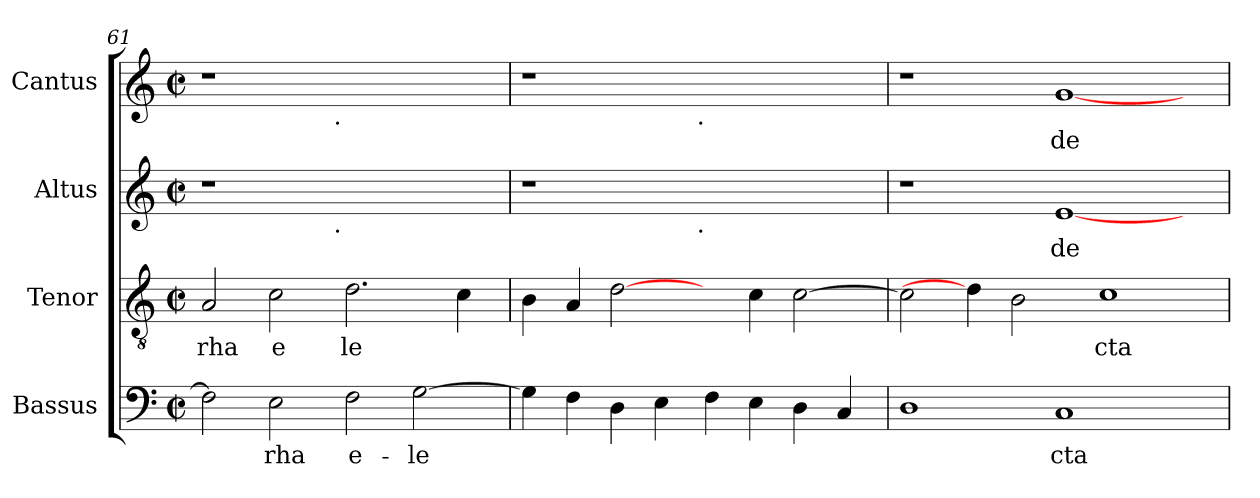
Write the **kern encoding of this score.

**kern	**text	**kern	**text	**kern	**text	**kern	**text
*part4	*part4	*part3	*part3	*part2	*part2	*part1	*part1
*staff4	*staff4	*staff3	*staff3	*staff2	*staff2	*staff1	*staff1
*I"Bassus	*	*I"Tenor	*	*I"Altus	*	*I"Cantus	*
!!LO:LB:g=z
*clefF4	*	*clefGv2	*	*clefG2	*	*clefG2	*
*k[]	*	*k[]	*	*k[]	*	*k[]	*
*C:	*	*C:	*	*C:	*	*C:	*
*M2/2	*	*M2/2	*	*M2/2	*	*M2/2	*
*met(c|)	*	*met(c|)	*	*met(c|)	*	*met(c|)	*
=61	=61	=61	=61	=61	=61	=61	=61
!	!LO:LY:b	!	!LO:LY:b	!	!	!	!
*	*	*	*	*^	*	*^	*
2F\]	.	2A/	rha	1r	2ryy	.	1r	2ryy	.
!	!LO:LY:b	!	!LO:LY:b	!	!	!	!	!	!
2E\	rha	2c\	e	.	4...ryy	.	.	4...ryy	.
!	!	!	!	!	!	!	!	!LO:TX:b:t=.	!
!	!	!	!	!	!LO:TX:b:t=.	!	!	!	!
.	.	.	.	.	1ryy	.	.	1ryy	.
!	!LO:LY:b	!	!LO:LY:b	!	!	!	!	!	!
2F\	e-	2.d\	le	1ryy	.	.	1ryy	.	.
!	!LO:LY:b	!	!	!	!	!	!	!	!
[>2G\	-le-	.	.	.	.	.	.	.	.
!	!	!	!LO:LY:b	!	!	!	!	!	!
.	.	4c\	.	.	.	.	.	.	.
.	.	.	.	.	32ryy	.	.	32ryy	.
=62	=62	=62	=62	=62	=62	=62	=62	=62	=62
!	!LO:LY:b	!	!LO:LY:b	!	!	!	!	!	!
4G\]	--	4B\	.	1r	2ryy	.	1r	2ryy	.
!	!LO:LY:b	!	!LO:LY:b	!	!	!	!	!	!
4F\	--	4A/	.	.	.	.	.	.	.
!	!LO:LY:b	!	!LO:LY:b	!	!	!	!	!	!
4D\	--	[2d\	.	.	4ryy	.	.	4ryy	.
!	!LO:LY:b	!	!	!	!	!	!	!	!
4E\	--	.	.	.	8...ryy	.	.	8...ryy	.
!	!	!	!	!	!	!	!	!LO:TX:b:t=.	!
!	!	!	!	!	!LO:TX:b:t=.	!	!	!	!
.	.	.	.	.	1ryy	.	.	1ryy	.
!	!LO:LY:b	!	!	!	!	!	!	!	!
4F\	--	4ryy	.	1ryy	.	.	1ryy	.	.
!	!LO:LY:b	!	!LO:LY:b	!	!	!	!	!	!
4E\	--	4c\	.	.	.	.	.	.	.
!	!LO:LY:b	!	!LO:LY:b	!	!	!	!	!	!
4D\	--	[>2c\	.	.	.	.	.	.	.
!	!LO:LY:b	!	!	!	!	!	!	!	!
4C/	--	.	.	.	.	.	.	.	.
.	.	.	.	.	64ryy	.	.	64ryy	.
=63	=63	=63	=63	=63	=63	=63	=63	=63	=63
!	!LO:LY:b	!	!LO:LY:b	!	!	!	!	!	!
*	*	*	*	*v	*v	*	*	*	*
*	*	*	*	*	*	*v	*v	*
1D	--	2c\]	.	1r	.	1r	.
.	.	4d\]	.	.	.	.	.
!	!	!	!LO:LY:b	!	!	!	!
.	.	2B\	.	.	.	.	.
!	!LO:LY:b	!	!	!	!LO:LY:b:cj	!	!LO:LY:b
1C	-cta	.	.	[<1e	de	[<1g	de-
!	!	!	!LO:LY:b	!	!	!	!
.	.	1c	cta	.	.	.	.
4ryy	.	.	.	4ryy	.	4ryy	.
=	=	=	=	=	=	=	=
*-	*-	*-	*-	*-	*-	*-	*-
